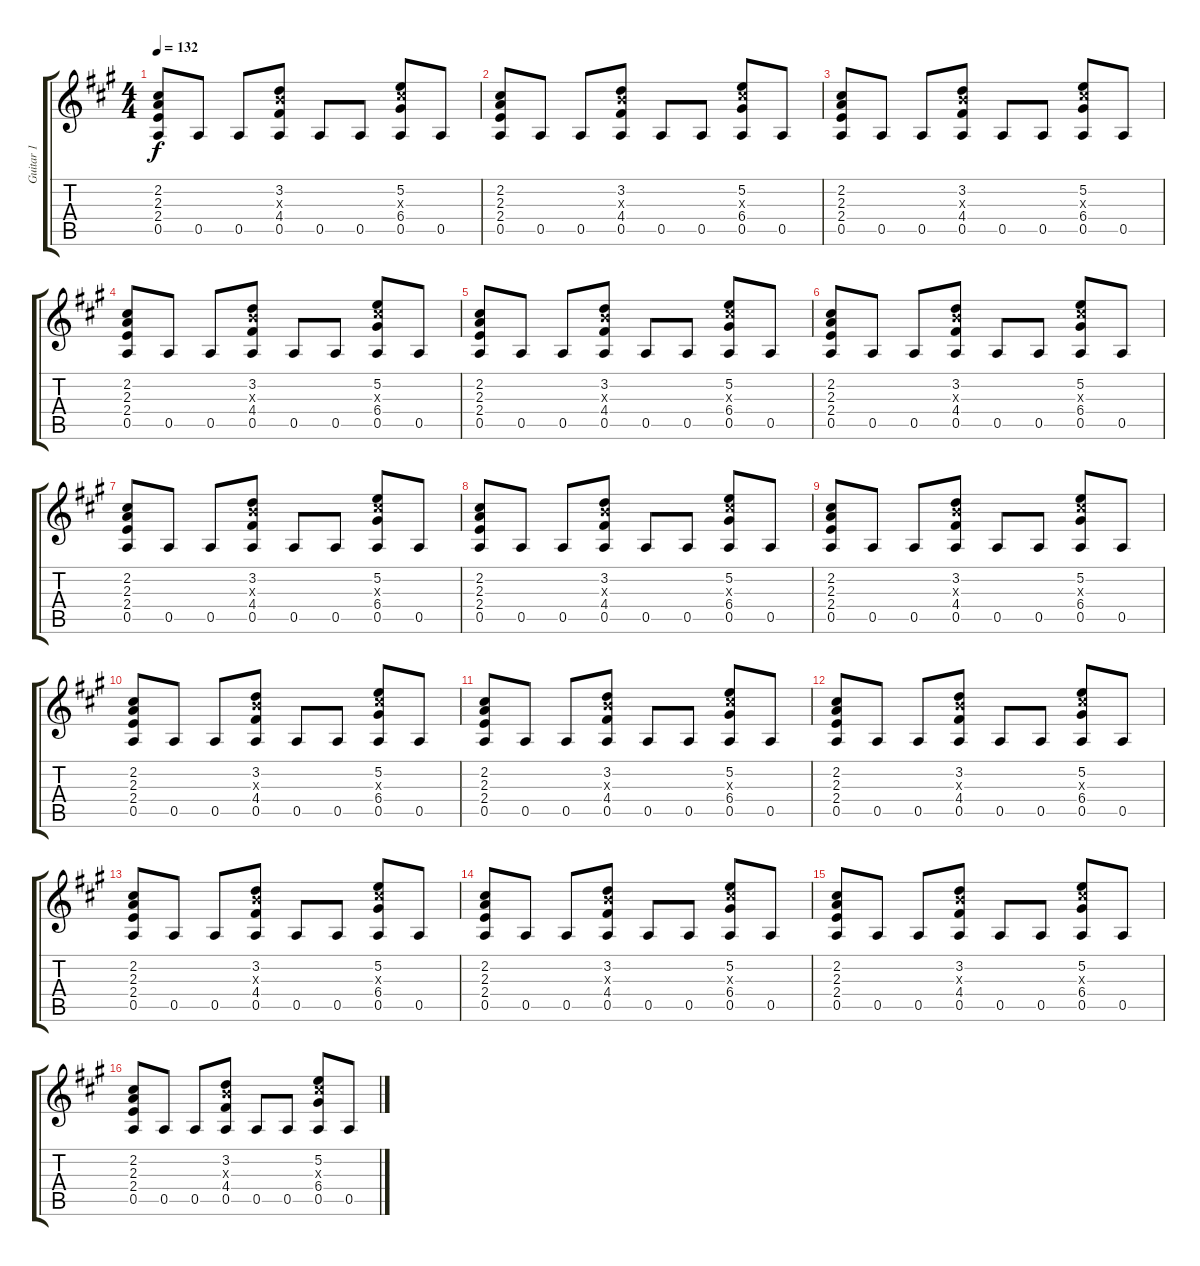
\track ("Guitar 1" "Guitar 1") {instrument electricguitarjazz}
\staff {score tabs}
\tuning (E4 B3 G3 D3 A2 E2) {hide}
\ts (4 4)
\tempo 132
\clef g2
\ks a
(2.2 2.3 2.4 0.5).8{dy f} 0.5.8 0.5.8 (3.2 4.3{x} 4.4 0.5).8 0.5.8 0.5.8 (5.2 6.3{x} 6.4 0.5).8 0.5.8 |
(2.2 2.3 2.4 0.5).8 0.5.8 0.5.8 (3.2 4.3{x} 4.4 0.5).8 0.5.8 0.5.8 (5.2 6.3{x} 6.4 0.5).8 0.5.8 |
(2.2 2.3 2.4 0.5).8 0.5.8 0.5.8 (3.2 4.3{x} 4.4 0.5).8 0.5.8 0.5.8 (5.2 6.3{x} 6.4 0.5).8 0.5.8 |
(2.2 2.3 2.4 0.5).8 0.5.8 0.5.8 (3.2 4.3{x} 4.4 0.5).8 0.5.8 0.5.8 (5.2 6.3{x} 6.4 0.5).8 0.5.8 |
(2.2 2.3 2.4 0.5).8 0.5.8 0.5.8 (3.2 4.3{x} 4.4 0.5).8 0.5.8 0.5.8 (5.2 6.3{x} 6.4 0.5).8 0.5.8 |
(2.2 2.3 2.4 0.5).8 0.5.8 0.5.8 (3.2 4.3{x} 4.4 0.5).8 0.5.8 0.5.8 (5.2 6.3{x} 6.4 0.5).8 0.5.8 |
(2.2 2.3 2.4 0.5).8 0.5.8 0.5.8 (3.2 4.3{x} 4.4 0.5).8 0.5.8 0.5.8 (5.2 6.3{x} 6.4 0.5).8 0.5.8 |
(2.2 2.3 2.4 0.5).8 0.5.8 0.5.8 (3.2 4.3{x} 4.4 0.5).8 0.5.8 0.5.8 (5.2 6.3{x} 6.4 0.5).8 0.5.8 |
(2.2 2.3 2.4 0.5).8 0.5.8 0.5.8 (3.2 4.3{x} 4.4 0.5).8 0.5.8 0.5.8 (5.2 6.3{x} 6.4 0.5).8 0.5.8 |
(2.2 2.3 2.4 0.5).8 0.5.8 0.5.8 (3.2 4.3{x} 4.4 0.5).8 0.5.8 0.5.8 (5.2 6.3{x} 6.4 0.5).8 0.5.8 |
(2.2 2.3 2.4 0.5).8 0.5.8 0.5.8 (3.2 4.3{x} 4.4 0.5).8 0.5.8 0.5.8 (5.2 6.3{x} 6.4 0.5).8 0.5.8 |
(2.2 2.3 2.4 0.5).8 0.5.8 0.5.8 (3.2 4.3{x} 4.4 0.5).8 0.5.8 0.5.8 (5.2 6.3{x} 6.4 0.5).8 0.5.8 |
(2.2 2.3 2.4 0.5).8 0.5.8 0.5.8 (3.2 4.3{x} 4.4 0.5).8 0.5.8 0.5.8 (5.2 6.3{x} 6.4 0.5).8 0.5.8 |
(2.2 2.3 2.4 0.5).8 0.5.8 0.5.8 (3.2 4.3{x} 4.4 0.5).8 0.5.8 0.5.8 (5.2 6.3{x} 6.4 0.5).8 0.5.8 |
(2.2 2.3 2.4 0.5).8 0.5.8 0.5.8 (3.2 4.3{x} 4.4 0.5).8 0.5.8 0.5.8 (5.2 6.3{x} 6.4 0.5).8 0.5.8 |
(2.2 2.3 2.4 0.5).8 0.5.8 0.5.8 (3.2 4.3{x} 4.4 0.5).8 0.5.8 0.5.8 (5.2 6.3{x} 6.4 0.5).8 0.5.8
